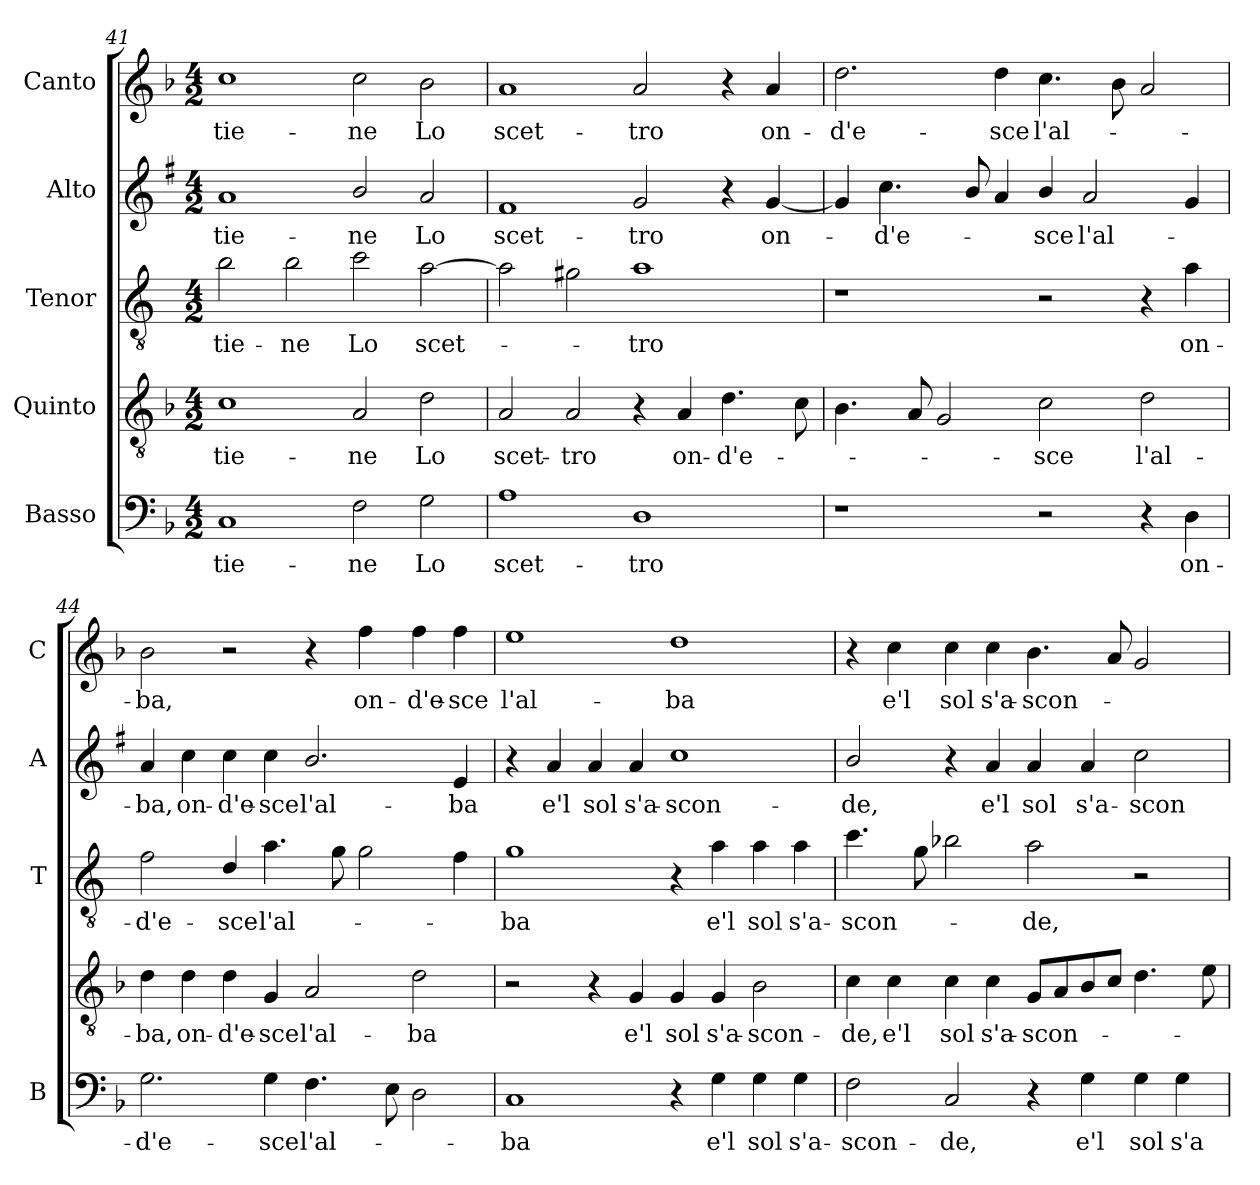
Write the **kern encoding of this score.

**kern	**text	**kern	**text	**kern	**text	**kern	**text	**kern	**text
*part5	*part5	*part4	*part4	*part3	*part3	*part2	*part2	*part1	*part1
*staff5	*staff5	*staff4	*staff4	*staff3	*staff3	*staff2	*staff2	*staff1	*staff1
*I"Basso	*	*I"Quinto	*	*I"Tenor	*	*I"Alto	*	*I"Canto	*
*I'B	*	*	*	*I'T	*	*I'A	*	*I'C	*
*clefF4	*	*clefGv2	*	*clefGv2	*	*clefG2	*	*clefG2	*
*	*	*	*	*ITrd4c7	*	*ITrd1c2	*	*	*
*k[b-]	*	*k[b-]	*	*k[b-]	*	*k[b-]	*	*k[b-]	*
*F:	*	*F:	*	*F:	*	*F:	*	*F:	*
*M4/2	*	*M4/2	*	*M4/2	*	*M4/2	*	*M4/2	*
=41	=41	=41	=41	=41	=41	=41	=41	=41	=41
!	!LO:LY:b	!	!LO:LY:b	!	!LO:LY:b	!	!LO:LY:b	!	!LO:LY:b
1C	tie-	1c	tie-	2e\	tie-	1g	tie-	1cc	tie-
!	!	!	!	!	!LO:LY:b	!	!	!	!
.	.	.	.	2e\	-ne	.	.	.	.
!	!LO:LY:b	!	!LO:LY:b	!	!LO:LY:b	!	!LO:LY:b	!	!LO:LY:b
2F\	-ne	2A/	-ne	2f\	Lo	2a/	-ne	2cc\	-ne
!	!LO:LY:b	!	!LO:LY:b	!	!LO:LY:b	!	!LO:LY:b	!	!LO:LY:b
2G\	Lo	2d\	Lo	[2d\	scet-	2g/	Lo	2b-\	Lo
=42	=42	=42	=42	=42	=42	=42	=42	=42	=42
!	!LO:LY:b	!	!LO:LY:b	!	!	!	!LO:LY:b	!	!LO:LY:b
1A	scet-	2A/	scet-	2d\]	.	1e	scet-	1a	scet-
!	!	!	!LO:LY:b	!	!	!	!	!	!
.	.	2A/	-tro	2c#X\	.	.	.	.	.
!	!LO:LY:b	!	!	!	!LO:LY:b	!	!LO:LY:b	!	!LO:LY:b
1D	-tro	4r	.	1d	-tro	2f/	-tro	2a/	-tro
!	!	!	!LO:LY:b	!	!	!	!	!	!
.	.	4A/	on-	.	.	.	.	.	.
!	!	!	!LO:LY:b	!	!	!	!	!	!
.	.	4.d\	-d'e-	.	.	4r	.	4r	.
!	!	!	!	!	!	!	!LO:LY:b	!	!LO:LY:b
.	.	.	.	.	.	[4f/	on-	4a/	on-
.	.	8c\	.	.	.	.	.	.	.
!!LO:LB:g=z
=43	=43	=43	=43	=43	=43	=43	=43	=43	=43
!	!	!	!	!	!	!	!	!	!LO:LY:b
1r	.	4.B-\	.	1r	.	4f/]	.	2.dd\	-d'e-
!	!	!	!	!	!	!	!LO:LY:b	!	!
.	.	.	.	.	.	4.b-\	-d'e-	.	.
.	.	8A/	.	.	.	.	.	.	.
.	.	2G/	.	.	.	.	.	.	.
.	.	.	.	.	.	8a/	.	.	.
!	!	!	!	!	!	!	!	!	!LO:LY:b
.	.	.	.	.	.	4g/	.	4dd\	-sce
!	!	!	!LO:LY:b	!	!	!	!LO:LY:b	!	!LO:LY:b
2r	.	2c\	-sce	2r	.	4a/	-sce	4.cc\	l'al-
!	!	!	!	!	!	!	!LO:LY:b	!	!
.	.	.	.	.	.	2g/	l'al-	.	.
.	.	.	.	.	.	.	.	8b-\	.
!	!	!	!LO:LY:b	!	!	!	!	!	!
4r	.	2d\	l'al-	4r	.	.	.	2a/	.
!	!LO:LY:b	!	!	!	!LO:LY:b	!	!	!	!
4D\	on-	.	.	4d\	on-	4f/	.	.	.
=44	=44	=44	=44	=44	=44	=44	=44	=44	=44
!	!LO:LY:b	!	!LO:LY:b	!	!LO:LY:b	!	!LO:LY:b	!	!LO:LY:b
2.G\	-d'e-	4d\	-ba,	2B-\	-d'e-	4g/	-ba,	2b-\	-ba,
!	!	!	!LO:LY:b	!	!	!	!LO:LY:b	!	!
.	.	4d\	on-	.	.	4b-\	on-	.	.
!	!	!	!LO:LY:b	!	!LO:LY:b	!	!LO:LY:b	!	!
.	.	4d\	-d'e-	4G/	-sce	4b-\	-d'e-	2r	.
!	!LO:LY:b	!	!LO:LY:b	!	!LO:LY:b	!	!LO:LY:b	!	!
4G\	-sce	4G/	-sce	4.d\	l'al-	4b-\	-sce	.	.
!	!LO:LY:b	!	!LO:LY:b	!	!	!	!LO:LY:b	!	!
4.F\	l'al-	2A/	l'al-	.	.	2.a/	l'al-	4r	.
.	.	.	.	8c\	.	.	.	.	.
!	!	!	!	!	!	!	!	!	!LO:LY:b
.	.	.	.	2c\	.	.	.	4ff\	on-
8E\	.	.	.	.	.	.	.	.	.
!	!	!	!LO:LY:b	!	!	!	!	!	!LO:LY:b
2D\	.	2d\	-ba	.	.	.	.	4ff\	-d'e-
!	!	!	!	!	!	!	!LO:LY:b	!	!LO:LY:b
.	.	.	.	4B-\	.	4d/	-ba	4ff\	-sce
=45	=45	=45	=45	=45	=45	=45	=45	=45	=45
!	!LO:LY:b	!	!	!	!LO:LY:b	!	!	!	!LO:LY:b
1C	-ba	2r	.	1c	-ba	4r	.	1ee	l'al-
!	!	!	!	!	!	!	!LO:LY:b	!	!
.	.	.	.	.	.	4g/	e'l	.	.
!	!	!	!	!	!	!	!LO:LY:b	!	!
.	.	4r	.	.	.	4g/	sol	.	.
!	!	!	!LO:LY:b	!	!	!	!LO:LY:b	!	!
.	.	4G/	e'l	.	.	4g/	s'a-	.	.
!	!	!	!LO:LY:b	!	!	!	!LO:LY:b	!	!LO:LY:b
4r	.	4G/	sol	4r	.	1b-	-scon-	1dd	-ba
!	!LO:LY:b	!	!LO:LY:b	!	!LO:LY:b	!	!	!	!
4G\	e'l	4G/	s'a-	4d\	e'l	.	.	.	.
!	!LO:LY:b	!	!LO:LY:b	!	!LO:LY:b	!	!	!	!
4G\	sol	2B-\	-scon-	4d\	sol	.	.	.	.
!	!LO:LY:b	!	!	!	!LO:LY:b	!	!	!	!
4G\	s'a-	.	.	4d\	s'a-	.	.	.	.
=46	=46	=46	=46	=46	=46	=46	=46	=46	=46
!	!LO:LY:b	!	!LO:LY:b	!	!LO:LY:b	!	!LO:LY:b	!	!
2F\	-scon-	4c\	-de,	4.f\	-scon-	2a/	-de,	4r	.
!	!	!	!LO:LY:b	!	!	!	!	!	!LO:LY:b
.	.	4c\	e'l	.	.	.	.	4cc\	e'l
.	.	.	.	8c\	.	.	.	.	.
!	!LO:LY:b	!	!LO:LY:b	!	!	!	!	!	!LO:LY:b
2C/	-de,	4c\	sol	2e-X\	.	4r	.	4cc\	sol
!	!	!	!LO:LY:b	!	!	!	!LO:LY:b	!	!LO:LY:b
.	.	4c\	s'a-	.	.	4g/	e'l	4cc\	s'a-
!	!	!	!LO:LY:b	!	!LO:LY:b	!	!LO:LY:b	!	!LO:LY:b
4r	.	8G/L	-scon-	2d\	-de,	4g/	sol	4.b-\	-scon-
.	.	8A/	.	.	.	.	.	.	.
!	!LO:LY:b	!	!	!	!	!	!LO:LY:b	!	!
4G\	e'l	8B-/	.	.	.	4g/	s'a-	.	.
.	.	8c/J	.	.	.	.	.	8a/	.
!	!LO:LY:b	!	!	!	!	!	!LO:LY:b	!	!
4G\	sol	4.d\	.	2r	.	2b-\	-scon-	2g/	.
!	!LO:LY:b	!	!	!	!	!	!	!	!
4G\	s'a-	.	.	.	.	.	.	.	.
.	.	8e\	.	.	.	.	.	.	.
=	=	=	=	=	=	=	=	=	=
*-	*-	*-	*-	*-	*-	*-	*-	*-	*-
